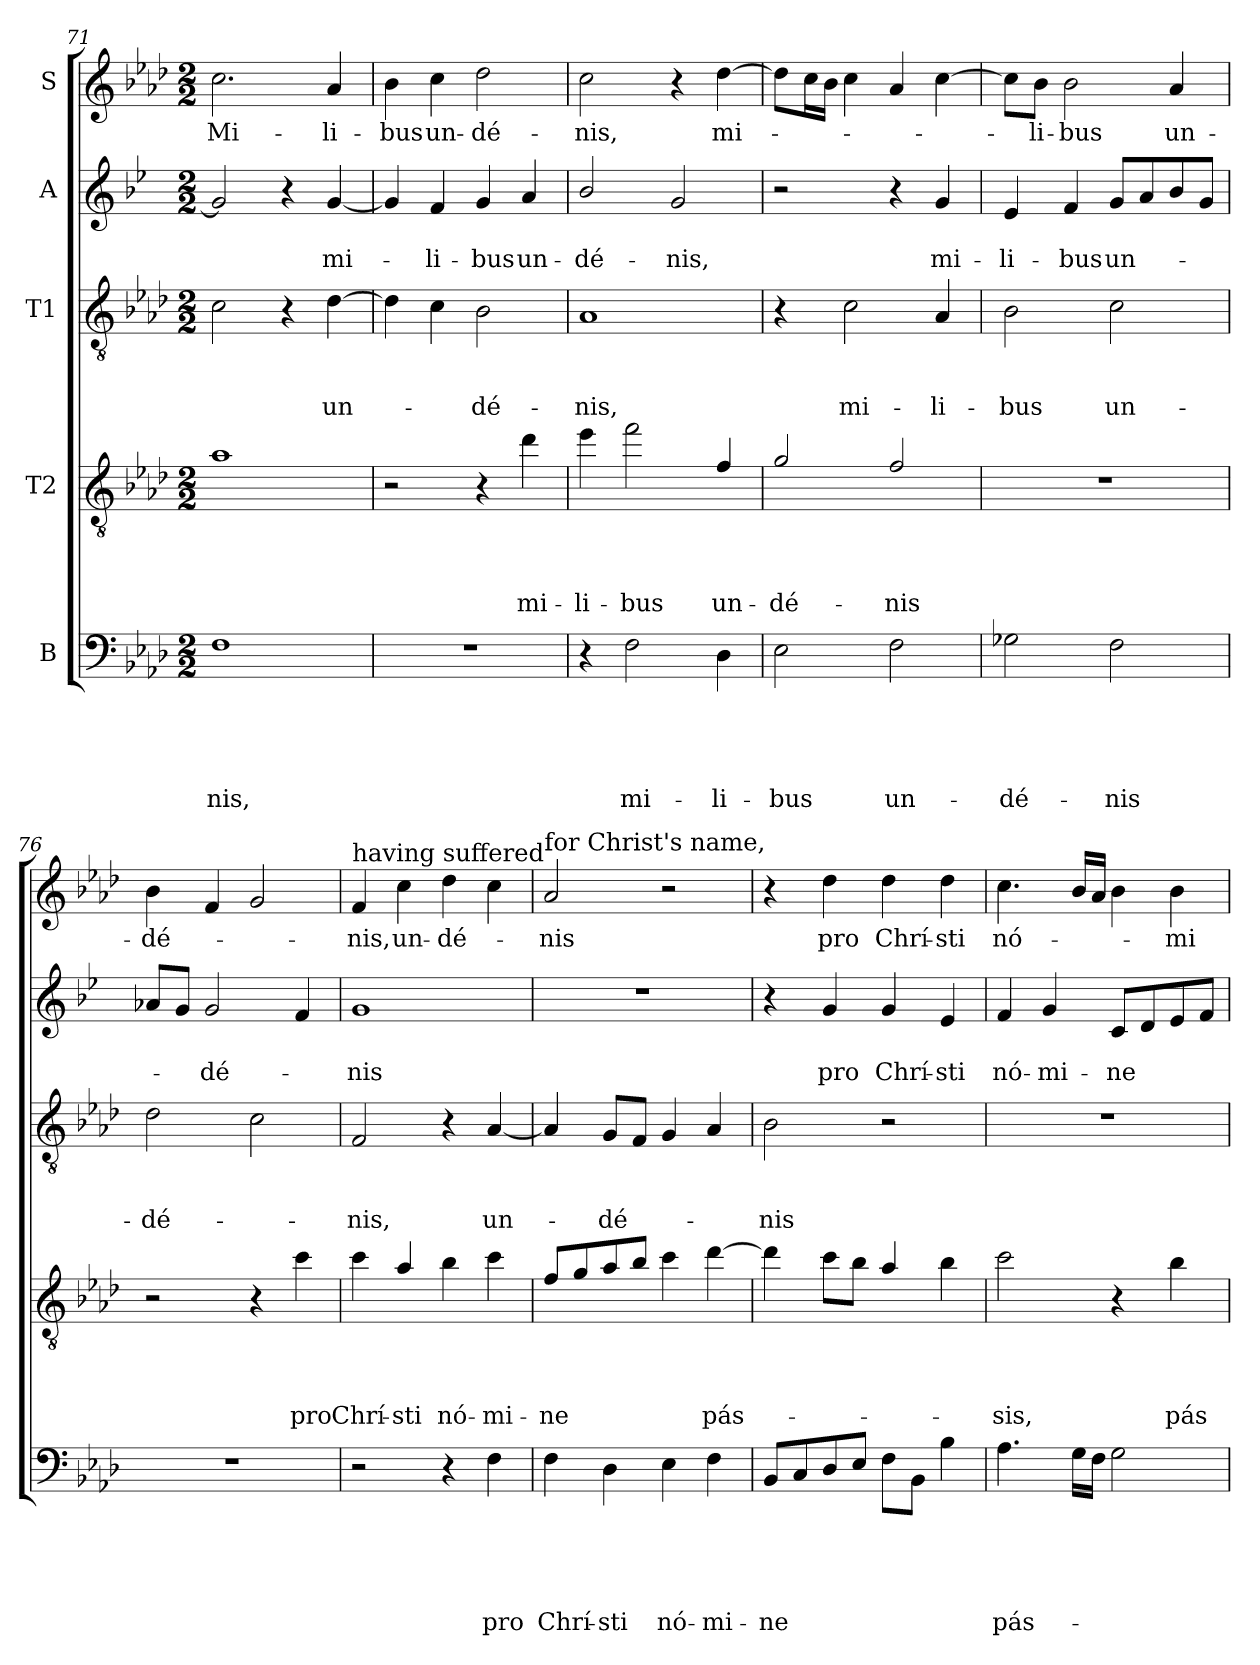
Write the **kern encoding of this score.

**kern	**text	**text	**text	**text	**text	**kern	**text	**text	**text	**text	**kern	**text	**text	**text	**kern	**text	**text	**kern	**text
*part5	*part5	*part5	*part5	*part5	*part5	*part4	*part4	*part4	*part4	*part4	*part3	*part3	*part3	*part3	*part2	*part2	*part2	*part1	*part1
*staff5	*staff5	*staff5	*staff5	*staff5	*staff5	*staff4	*staff4	*staff4	*staff4	*staff4	*staff3	*staff3	*staff3	*staff3	*staff2	*staff2	*staff2	*staff1	*staff1
*I"B	*	*	*	*	*	*I"T2	*	*	*	*	*I"T1	*	*	*	*I"A	*	*	*I"S	*
*clefF4	*	*	*	*	*	*clefGv2	*	*	*	*	*clefGv2	*	*	*	*clefG2	*	*	*clefG2	*
*	*	*	*	*	*	*ITrd8c14	*	*	*	*	*	*	*	*	*ITrd1c2	*	*	*	*
*k[b-e-a-d-]	*	*	*	*	*	*k[b-e-a-d-]	*	*	*	*	*k[b-e-a-d-]	*	*	*	*k[b-e-a-d-]	*	*	*k[b-e-a-d-]	*
*A-:	*	*	*	*	*	*A-:	*	*	*	*	*A-:	*	*	*	*A-:	*	*	*A-:	*
*M2/2	*	*	*	*	*	*M2/2	*	*	*	*	*M2/2	*	*	*	*M2/2	*	*	*M2/2	*
=71	=71	=71	=71	=71	=71	=71	=71	=71	=71	=71	=71	=71	=71	=71	=71	=71	=71	=71	=71
!	!	!	!	!	!LO:LY:b	!	!	!	!	!	!	!	!	!	!	!	!	!	!LO:LY:b
1F	.	.	.	.	-nis,	1A-	.	.	.	.	2c\	.	.	.	2f/]	.	.	2.cc\	Mi-
.	.	.	.	.	.	.	.	.	.	.	4r	.	.	.	4r	.	.	.	.
!	!	!	!	!	!	!	!	!	!	!	!	!	!	!LO:LY:b	!	!	!LO:LY:b	!	!LO:LY:b
.	.	.	.	.	.	.	.	.	.	.	[4d-\	.	.	un-	[4f/	.	mi-	4a-/	-li-
=72	=72	=72	=72	=72	=72	=72	=72	=72	=72	=72	=72	=72	=72	=72	=72	=72	=72	=72	=72
!	!	!	!	!	!	!	!	!	!	!	!	!	!	!	!	!	!	!	!LO:LY:b
1r	.	.	.	.	.	2r	.	.	.	.	4d-\]	.	.	.	4f/]	.	.	4b-\	-bus
!	!	!	!	!	!	!	!	!	!	!	!	!	!	!	!	!	!LO:LY:b	!	!LO:LY:b
.	.	.	.	.	.	.	.	.	.	.	4c\	.	.	.	4e-/	.	-li-	4cc\	un-
!	!	!	!	!	!	!	!	!	!	!	!	!	!	!LO:LY:b	!	!	!LO:LY:b	!	!LO:LY:b
.	.	.	.	.	.	4r	.	.	.	.	2B-\	.	.	-dé-	4f/	.	-bus	2dd-\	-dé-
!	!	!	!	!	!	!	!	!	!	!LO:LY:b	!	!	!	!	!	!	!LO:LY:b	!	!
.	.	.	.	.	.	4d-\	.	.	.	mi-	.	.	.	.	4g/	.	un-	.	.
=73	=73	=73	=73	=73	=73	=73	=73	=73	=73	=73	=73	=73	=73	=73	=73	=73	=73	=73	=73
!	!	!	!	!	!	!	!	!	!	!LO:LY:b	!	!	!	!LO:LY:b	!	!	!LO:LY:b	!	!LO:LY:b
4r	.	.	.	.	.	4e-\	.	.	.	-li-	1A-	.	.	-nis,	2a-/	.	-dé-	2cc\	-nis,
!	!	!	!	!	!LO:LY:b	!	!	!	!	!LO:LY:b	!	!	!	!	!	!	!	!	!
2F\	.	.	.	.	mi-	2f\	.	.	.	-bus	.	.	.	.	.	.	.	.	.
!	!	!	!	!	!	!	!	!	!	!	!	!	!	!	!	!	!LO:LY:b	!	!
.	.	.	.	.	.	.	.	.	.	.	.	.	.	.	2f/	.	-nis,	4r	.
!	!	!	!	!	!LO:LY:b	!	!	!	!	!LO:LY:b	!	!	!	!	!	!	!	!	!LO:LY:b
4D-\	.	.	.	.	-li-	4F/	.	.	.	un-	.	.	.	.	.	.	.	[4dd-\	mi-
!!LO:LB:g=z
=74	=74	=74	=74	=74	=74	=74	=74	=74	=74	=74	=74	=74	=74	=74	=74	=74	=74	=74	=74
!	!	!	!	!	!LO:LY:b	!	!	!	!	!LO:LY:b	!	!	!	!	!	!	!	!	!
2E-\	.	.	.	.	-bus	2G/	.	.	.	-dé-	4r	.	.	.	2r	.	.	8dd-\L]	.
.	.	.	.	.	.	.	.	.	.	.	.	.	.	.	.	.	.	16cc\L	.
.	.	.	.	.	.	.	.	.	.	.	.	.	.	.	.	.	.	16b-\JJ	.
!	!	!	!	!	!	!	!	!	!	!	!	!	!	!LO:LY:b	!	!	!	!	!
.	.	.	.	.	.	.	.	.	.	.	2c\	.	.	mi-	.	.	.	4cc\	.
!	!	!	!	!	!LO:LY:b	!	!	!	!	!LO:LY:b	!	!	!	!	!	!	!	!	!
2F\	.	.	.	.	un-	2F/	.	.	.	-nis	.	.	.	.	4r	.	.	4a-/	.
!	!	!	!	!	!	!	!	!	!	!	!	!	!	!LO:LY:b	!	!	!LO:LY:b	!	!
.	.	.	.	.	.	.	.	.	.	.	4A-/	.	.	-li-	4f/	.	mi-	[4cc\	.
=75	=75	=75	=75	=75	=75	=75	=75	=75	=75	=75	=75	=75	=75	=75	=75	=75	=75	=75	=75
!	!	!	!	!	!LO:LY:b	!	!	!	!	!	!	!	!	!LO:LY:b	!	!	!LO:LY:b	!	!
2G-\	.	.	.	.	-dé-	1r	.	.	.	.	2B-\	.	.	-bus	4d-/	.	-li-	8cc\L]	.
!	!	!	!	!	!	!	!	!	!	!	!	!	!	!	!	!	!	!	!LO:LY:b
.	.	.	.	.	.	.	.	.	.	.	.	.	.	.	.	.	.	8b-\J	-li-
!	!	!	!	!	!	!	!	!	!	!	!	!	!	!	!	!	!LO:LY:b	!	!LO:LY:b
.	.	.	.	.	.	.	.	.	.	.	.	.	.	.	4e-/	.	-bus	2b-\	-bus
!	!	!	!	!	!LO:LY:b	!	!	!	!	!	!	!	!	!LO:LY:b	!	!	!LO:LY:b	!	!
2F\	.	.	.	.	-nis	.	.	.	.	.	2c\	.	.	un-	8f/L	.	un-	.	.
.	.	.	.	.	.	.	.	.	.	.	.	.	.	.	8g/	.	.	.	.
!	!	!	!	!	!	!	!	!	!	!	!	!	!	!	!	!	!	!	!LO:LY:b
.	.	.	.	.	.	.	.	.	.	.	.	.	.	.	8a-/	.	.	4a-/	un-
.	.	.	.	.	.	.	.	.	.	.	.	.	.	.	8f/J	.	.	.	.
=76	=76	=76	=76	=76	=76	=76	=76	=76	=76	=76	=76	=76	=76	=76	=76	=76	=76	=76	=76
!	!	!	!	!	!	!	!	!	!	!	!	!	!	!LO:LY:b	!	!	!	!	!LO:LY:b
1r	.	.	.	.	.	2r	.	.	.	.	2d-\	.	.	-dé-	8g-/L	.	.	4b-\	-dé-
.	.	.	.	.	.	.	.	.	.	.	.	.	.	.	8f/J	.	.	.	.
!	!	!	!	!	!	!	!	!	!	!	!	!	!	!	!	!	!LO:LY:b	!	!
.	.	.	.	.	.	.	.	.	.	.	.	.	.	.	2f/	.	-dé-	4f/	.
.	.	.	.	.	.	4r	.	.	.	.	2c\	.	.	.	.	.	.	2g/	.
!	!	!	!	!	!	!	!	!	!	!LO:LY:b	!	!	!	!	!	!	!	!	!
.	.	.	.	.	.	4c\	.	.	.	pro	.	.	.	.	4e-/	.	.	.	.
=77	=77	=77	=77	=77	=77	=77	=77	=77	=77	=77	=77	=77	=77	=77	=77	=77	=77	=77	=77
!	!	!	!	!	!	!	!	!	!	!	!	!	!	!	!	!	!	!LO:TX:a:t=having suffered	!
!	!	!	!	!	!	!	!	!	!	!LO:LY:b	!	!	!	!LO:LY:b	!	!	!LO:LY:b	!	!LO:LY:b
2r	.	.	.	.	.	4c\	.	.	.	Chrí-	2F/	.	.	-nis,	1f	.	-nis	4f/	-nis,
!	!	!	!	!	!	!	!	!	!	!LO:LY:b	!	!	!	!	!	!	!	!	!LO:LY:b
.	.	.	.	.	.	4A-/	.	.	.	-sti	.	.	.	.	.	.	.	4cc\	un-
!	!	!	!	!	!	!	!	!	!	!LO:LY:b	!	!	!	!	!	!	!	!	!LO:LY:b
4r	.	.	.	.	.	4B-\	.	.	.	nó-	4r	.	.	.	.	.	.	4dd-\	-dé-
!	!	!	!	!	!LO:LY:b	!	!	!	!	!LO:LY:b	!	!	!	!LO:LY:b	!	!	!	!	!
4F\	.	.	.	.	pro	4c\	.	.	.	-mi-	[4A-/	.	.	un-	.	.	.	4cc\	.
=78	=78	=78	=78	=78	=78	=78	=78	=78	=78	=78	=78	=78	=78	=78	=78	=78	=78	=78	=78
!	!	!	!	!	!	!	!	!	!	!	!	!	!	!	!	!	!	!LO:TX:a:t=for Christ's name,	!
!	!	!	!	!	!LO:LY:b	!	!	!	!	!LO:LY:b	!	!	!	!	!	!	!	!	!LO:LY:b
4F\	.	.	.	.	Chrí-	8F/L	.	.	.	-ne	4A-/]	.	.	.	1r	.	.	2a-/	-nis
.	.	.	.	.	.	8G/	.	.	.	.	.	.	.	.	.	.	.	.	.
!	!	!	!	!	!LO:LY:b	!	!	!	!	!	!	!	!	!LO:LY:b	!	!	!	!	!
4D-\	.	.	.	.	-sti	8A-/	.	.	.	.	8G/L	.	.	-dé-	.	.	.	.	.
.	.	.	.	.	.	8B-/J	.	.	.	.	8F/J	.	.	.	.	.	.	.	.
!	!	!	!	!	!LO:LY:b	!	!	!	!	!	!	!	!	!	!	!	!	!	!
4E-\	.	.	.	.	nó-	4c\	.	.	.	.	4G/	.	.	.	.	.	.	2r	.
!	!	!	!	!	!LO:LY:b	!	!	!	!	!LO:LY:b	!	!	!	!	!	!	!	!	!
4F\	.	.	.	.	-mi-	[4d-\	.	.	.	pás-	4A-/	.	.	.	.	.	.	.	.
!!LO:PB:g=z
=79	=79	=79	=79	=79	=79	=79	=79	=79	=79	=79	=79	=79	=79	=79	=79	=79	=79	=79	=79
!	!	!	!	!	!LO:LY:b	!	!	!	!	!	!	!	!	!LO:LY:b	!	!	!	!	!
8BB-/L	.	.	.	.	-ne	4d-\]	.	.	.	.	2B-\	.	.	-nis	4r	.	.	4r	.
8C/	.	.	.	.	.	.	.	.	.	.	.	.	.	.	.	.	.	.	.
!	!	!	!	!	!	!	!	!	!	!	!	!	!	!	!	!	!LO:LY:b	!	!LO:LY:b
8D-/	.	.	.	.	.	8c\L	.	.	.	.	.	.	.	.	4f/	.	pro	4dd-\	pro
8E-/J	.	.	.	.	.	8B-\J	.	.	.	.	.	.	.	.	.	.	.	.	.
!	!	!	!	!	!	!	!	!	!	!	!	!	!	!	!	!	!LO:LY:b	!	!LO:LY:b
8F\L	.	.	.	.	.	4A-/	.	.	.	.	2r	.	.	.	4f/	.	Chrí-	4dd-\	Chrí-
8BB-\J	.	.	.	.	.	.	.	.	.	.	.	.	.	.	.	.	.	.	.
!	!	!	!	!	!	!	!	!	!	!	!	!	!	!	!	!	!LO:LY:b	!	!LO:LY:b
4B-\	.	.	.	.	.	4B-\	.	.	.	.	.	.	.	.	4d-/	.	-sti	4dd-\	-sti
=80	=80	=80	=80	=80	=80	=80	=80	=80	=80	=80	=80	=80	=80	=80	=80	=80	=80	=80	=80
!	!	!	!	!	!LO:LY:b	!	!	!	!	!LO:LY:b	!	!	!	!	!	!	!LO:LY:b	!	!LO:LY:b
4.A-\	.	.	.	.	pás-	2c\	.	.	.	-sis,	1r	.	.	.	4e-/	.	nó-	4.cc\	nó-
!	!	!	!	!	!	!	!	!	!	!	!	!	!	!	!	!	!LO:LY:b	!	!
.	.	.	.	.	.	.	.	.	.	.	.	.	.	.	4f/	.	-mi-	.	.
16G\LL	.	.	.	.	.	.	.	.	.	.	.	.	.	.	.	.	.	16b-/LL	.
16F\JJ	.	.	.	.	.	.	.	.	.	.	.	.	.	.	.	.	.	16a-/JJ	.
!	!	!	!	!	!	!	!	!	!	!	!	!	!	!	!	!	!LO:LY:b	!	!
2G\	.	.	.	.	.	4r	.	.	.	.	.	.	.	.	8B-/L	.	-ne	4b-\	.
.	.	.	.	.	.	.	.	.	.	.	.	.	.	.	8c/	.	.	.	.
!	!	!	!	!	!	!	!	!	!	!LO:LY:b	!	!	!	!	!	!	!	!	!LO:LY:b
.	.	.	.	.	.	4B-\	.	.	.	pás-	.	.	.	.	8d-/	.	.	4b-\	-mi-
.	.	.	.	.	.	.	.	.	.	.	.	.	.	.	8e-/J	.	.	.	.
=	=	=	=	=	=	=	=	=	=	=	=	=	=	=	=	=	=	=	=
*-	*-	*-	*-	*-	*-	*-	*-	*-	*-	*-	*-	*-	*-	*-	*-	*-	*-	*-	*-
